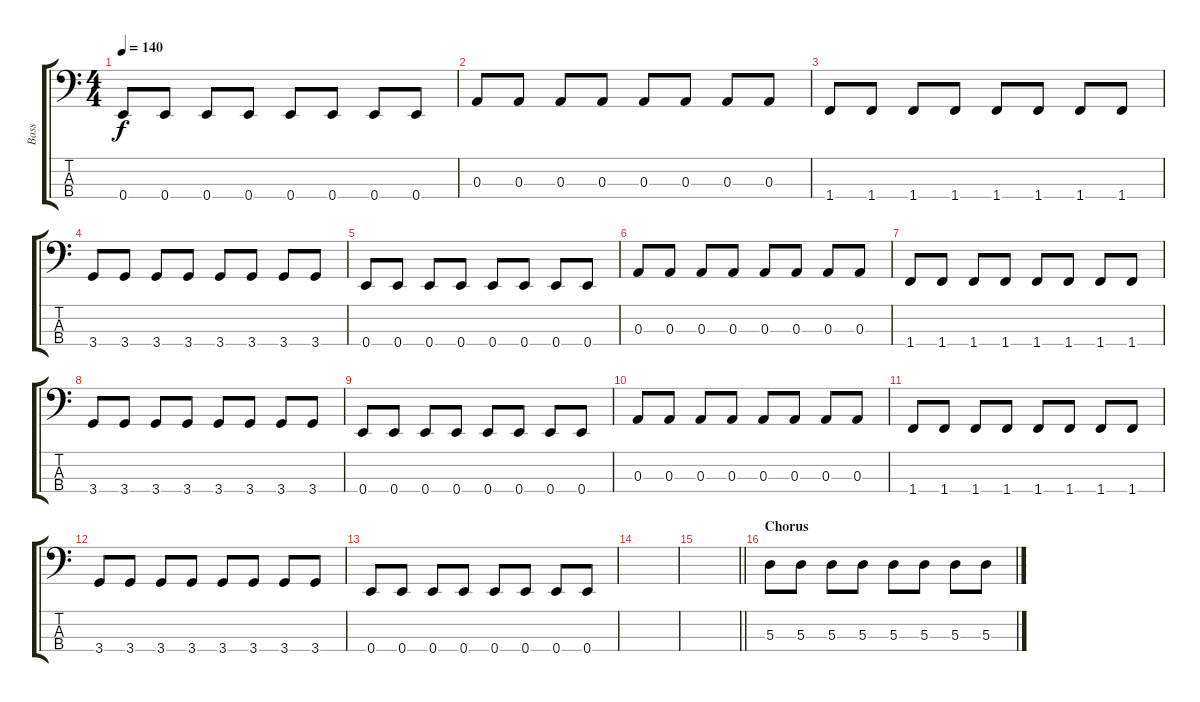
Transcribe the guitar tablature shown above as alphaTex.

\track ("Bass" "Bass") {instrument electricbassfinger}
\staff {score tabs}
\tuning (G2 D2 A1 E1) {hide}
\ts (4 4)
\tempo 140
\clef f4
\ks c
0.4.8{dy f} 0.4.8 0.4.8 0.4.8 0.4.8 0.4.8 0.4.8 0.4.8 |
0.3.8 0.3.8 0.3.8 0.3.8 0.3.8 0.3.8 0.3.8 0.3.8 |
1.4.8 1.4.8 1.4.8 1.4.8 1.4.8 1.4.8 1.4.8 1.4.8 |
3.4.8 3.4.8 3.4.8 3.4.8 3.4.8 3.4.8 3.4.8 3.4.8 |
0.4.8 0.4.8 0.4.8 0.4.8 0.4.8 0.4.8 0.4.8 0.4.8 |
0.3.8 0.3.8 0.3.8 0.3.8 0.3.8 0.3.8 0.3.8 0.3.8 |
1.4.8 1.4.8 1.4.8 1.4.8 1.4.8 1.4.8 1.4.8 1.4.8 |
3.4.8 3.4.8 3.4.8 3.4.8 3.4.8 3.4.8 3.4.8 3.4.8 |
0.4.8 0.4.8 0.4.8 0.4.8 0.4.8 0.4.8 0.4.8 0.4.8 |
0.3.8 0.3.8 0.3.8 0.3.8 0.3.8 0.3.8 0.3.8 0.3.8 |
1.4.8 1.4.8 1.4.8 1.4.8 1.4.8 1.4.8 1.4.8 1.4.8 |
3.4.8 3.4.8 3.4.8 3.4.8 3.4.8 3.4.8 3.4.8 3.4.8 |
0.4.8 0.4.8 0.4.8 0.4.8 0.4.8 0.4.8 0.4.8 0.4.8 |
|
\barLineRight lightlight
|
\section ("" "Chorus")
5.3.8 5.3.8 5.3.8 5.3.8 5.3.8 5.3.8 5.3.8 5.3.8
